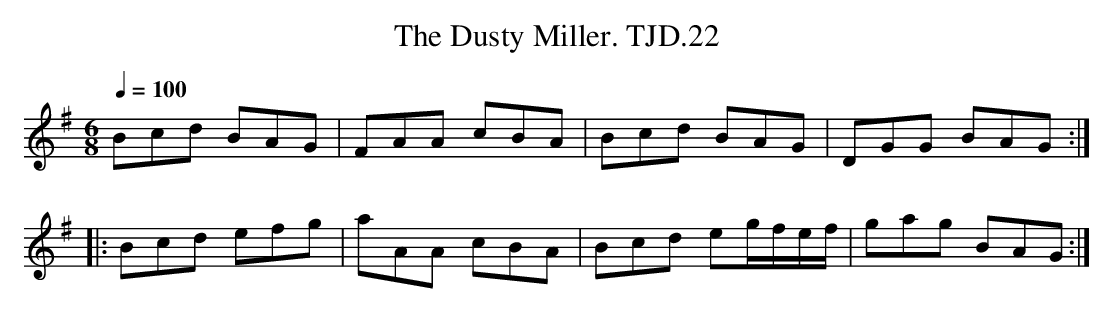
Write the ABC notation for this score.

X:1
T:Dusty Miller. TJD.22, The
M:6/8
L:1/8
Q:1/4=100
K:G
Bcd BAG|FAA cBA|Bcd BAG|DGG BAG:|
|:Bcd efg|aAA cBA|Bcd eg/f/e/f/|gag BAG:|
